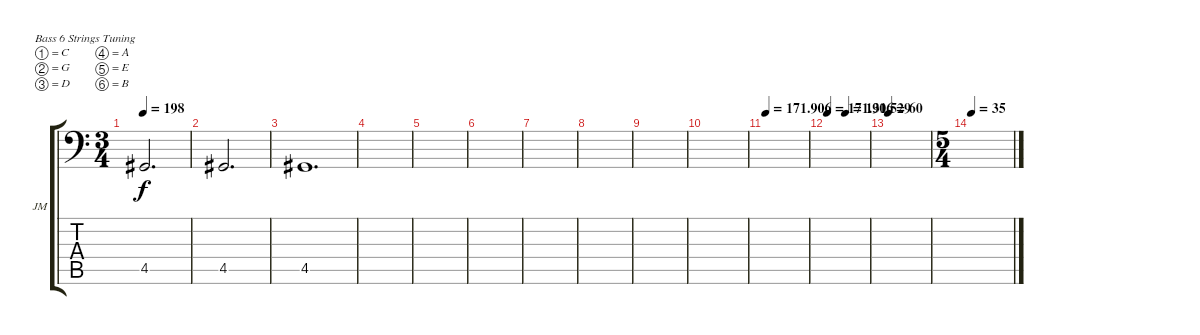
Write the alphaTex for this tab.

\defaultSystemsLayout 4
\bracketExtendMode groupsimilarinstruments
\firstSystemTrackNameOrientation horizontal
\otherSystemsTrackNameOrientation horizontal
\track ("John Myung " "JM") {instrument electricbassfinger}
\staff {score tabs}
\tuning (C3 G2 D2 A1 E1 B0)
\ts (3 4)
\tempo 198
\clef f4
\ks c
4.5.2{d dy f} |
4.5.2{d} |
4.5.1{d} |
|
|
|
|
|
|
|
\tempo
171.906 |
\tempo
171.906
\tempo (131.529 0.43125)
|
\tempo 60
|
\ts (5 4)
\tempo 35
